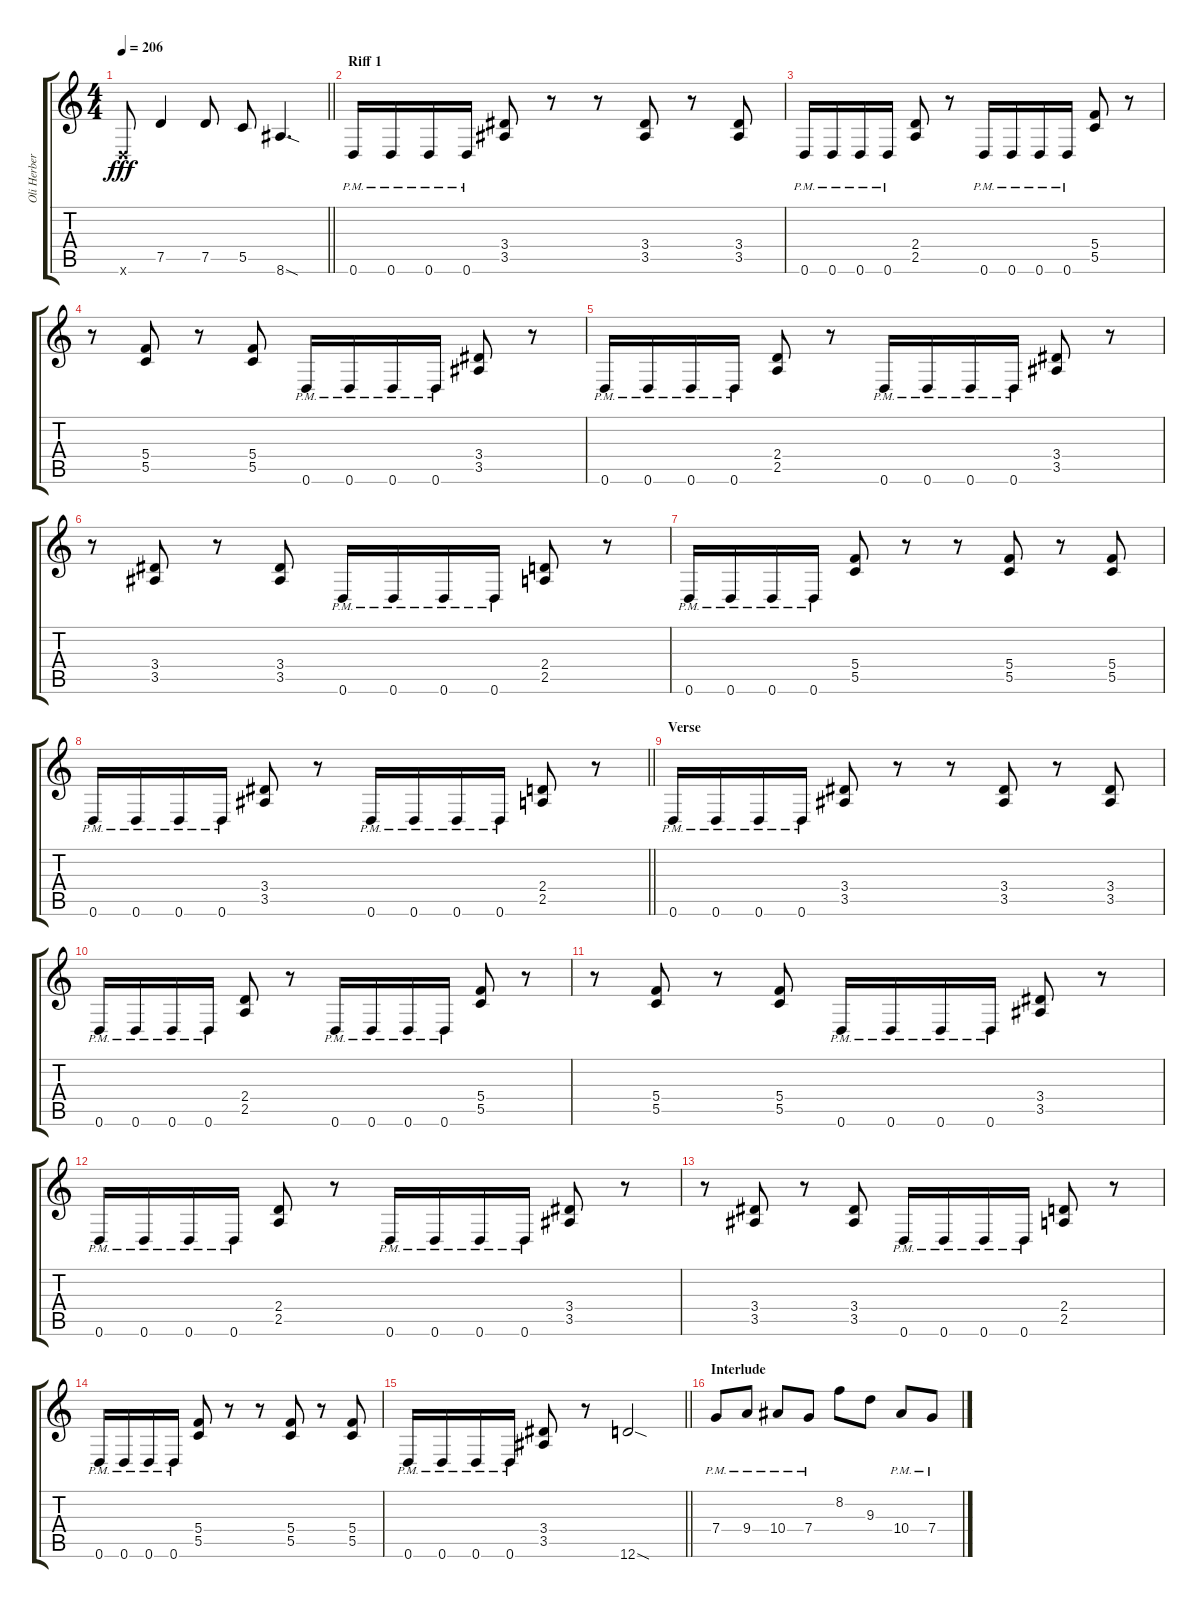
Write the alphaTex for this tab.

\track ("Oli Herbert" "Oli Herber") {instrument overdrivenguitar}
\staff {score tabs}
\tuning (D4 A3 F3 C3 G2 D2) {hide}
\ts (4 4)
\tempo 206
\clef g2
\barLineRight lightlight
\ks c
0.6{x}.8{dy fff} 7.5.4 7.5.8 5.5.8 8.6{sod}.4{d} |
\section ("" "Riff 1")
0.6{pm}.16 0.6{pm}.16 0.6{pm}.16 0.6{pm}.16 (3.4 3.5).8 r.8 r.8 (3.4 3.5).8 r.8 (3.4 3.5).8 |
0.6{pm}.16 0.6{pm}.16 0.6{pm}.16 0.6{pm}.16 (2.4 2.5).8 r.8 0.6{pm}.16 0.6{pm}.16 0.6{pm}.16 0.6{pm}.16 (5.4 5.5).8 r.8 |
r.8 (5.4 5.5).8 r.8 (5.4 5.5).8 0.6{pm}.16 0.6{pm}.16 0.6{pm}.16 0.6{pm}.16 (3.4 3.5).8 r.8 |
0.6{pm}.16 0.6{pm}.16 0.6{pm}.16 0.6{pm}.16 (2.4 2.5).8 r.8 0.6{pm}.16 0.6{pm}.16 0.6{pm}.16 0.6{pm}.16 (3.4 3.5).8 r.8 |
r.8 (3.4 3.5).8 r.8 (3.4 3.5).8 0.6{pm}.16 0.6{pm}.16 0.6{pm}.16 0.6{pm}.16 (2.4 2.5).8 r.8 |
0.6{pm}.16 0.6{pm}.16 0.6{pm}.16 0.6{pm}.16 (5.4 5.5).8 r.8 r.8 (5.4 5.5).8 r.8 (5.4 5.5).8 |
\barLineRight lightlight
0.6{pm}.16 0.6{pm}.16 0.6{pm}.16 0.6{pm}.16 (3.4 3.5).8 r.8 0.6{pm}.16 0.6{pm}.16 0.6{pm}.16 0.6{pm}.16 (2.4 2.5).8 r.8 |
\section ("" "Verse")
0.6{pm}.16 0.6{pm}.16 0.6{pm}.16 0.6{pm}.16 (3.4 3.5).8 r.8 r.8 (3.4 3.5).8 r.8 (3.4 3.5).8 |
0.6{pm}.16 0.6{pm}.16 0.6{pm}.16 0.6{pm}.16 (2.4 2.5).8 r.8 0.6{pm}.16 0.6{pm}.16 0.6{pm}.16 0.6{pm}.16 (5.4 5.5).8 r.8 |
r.8 (5.4 5.5).8 r.8 (5.4 5.5).8 0.6{pm}.16 0.6{pm}.16 0.6{pm}.16 0.6{pm}.16 (3.4 3.5).8 r.8 |
0.6{pm}.16 0.6{pm}.16 0.6{pm}.16 0.6{pm}.16 (2.4 2.5).8 r.8 0.6{pm}.16 0.6{pm}.16 0.6{pm}.16 0.6{pm}.16 (3.4 3.5).8 r.8 |
r.8 (3.4 3.5).8 r.8 (3.4 3.5).8 0.6{pm}.16 0.6{pm}.16 0.6{pm}.16 0.6{pm}.16 (2.4 2.5).8 r.8 |
0.6{pm}.16 0.6{pm}.16 0.6{pm}.16 0.6{pm}.16 (5.4 5.5).8 r.8 r.8 (5.4 5.5).8 r.8 (5.4 5.5).8 |
\barLineRight lightlight
0.6{pm}.16 0.6{pm}.16 0.6{pm}.16 0.6{pm}.16 (3.4 3.5).8 r.8 12.6{sod}.2 |
\section ("" "Interlude")
7.4{pm}.8 9.4{pm}.8 10.4{pm}.8 7.4{pm}.8 8.2.8 9.3.8 10.4{pm}.8 7.4{pm}.8
